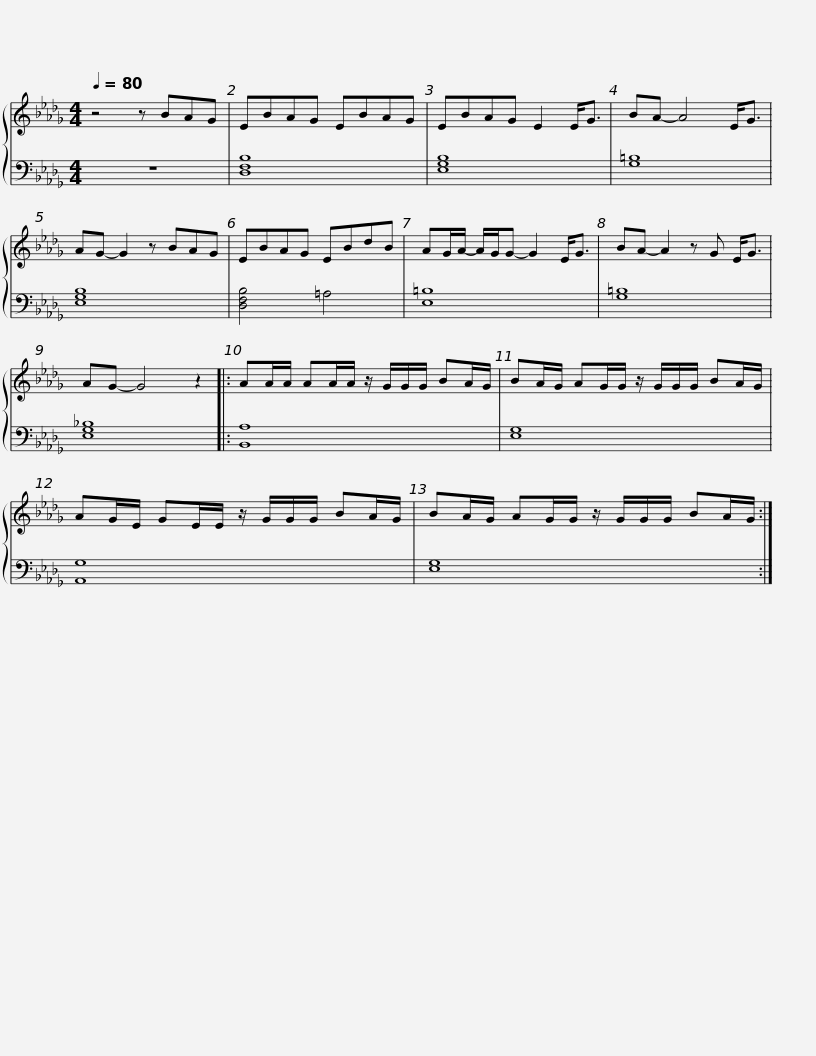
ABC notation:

X:1
%%score { 1 | 2 }
L:1/8
Q:1/4=80
M:4/4
I:linebreak $
K:Db
V:1 treble
V:2 bass
V:1
 z4 z BAG | EBAG EBAG | EBAG E2 E<G | BA- A4 E<G | AG- G2 z BAG |$ %5
 EBAG EBdB | AG/A/- A/G/G- G2 E<G | BA- A2 z G E<G | AG- G4 z2 |:$ AA/A/ AA/A/ z/ G/G/G/ BA/G/ | %10
 BA/G/ AG/G/ z/ G/G/G/ BA/G/ |$ AG/E/ GE/E/ z/ G/G/G/ BA/G/ | BA/G/ AG/G/ z/ G/G/G/ BA/G/ :| %13
V:2
 z8 | [D,F,B,]8 | [E,G,B,]8 | [G,=B,]8 | [E,G,B,]8 |$ %5
 [D,F,B,]4 =A,4 | [E,=B,]8 | [G,=B,]8 | [E,G,_B,]8 |:$ [B,,A,]8 | %10
 [E,G,]8 |$ [A,,G,]8 | [E,G,]8 :| %13
